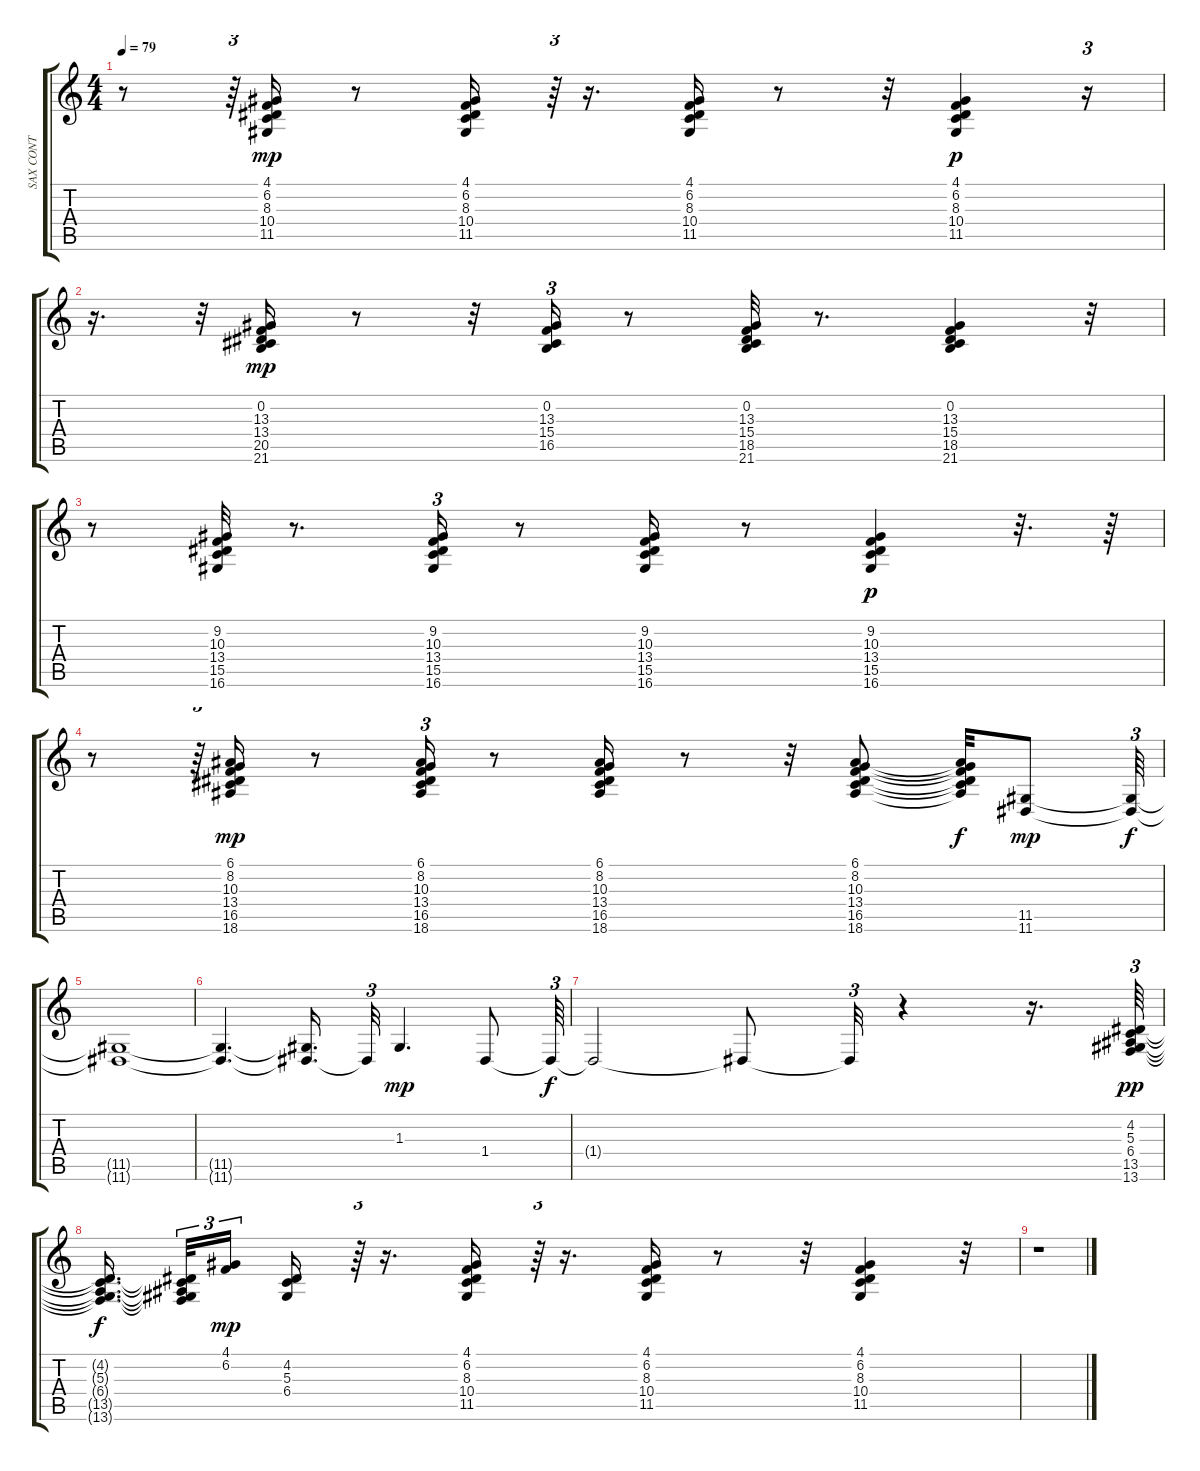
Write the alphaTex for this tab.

\track ("SAX CONT" "SAX CONT") {instrument trombone}
\staff {score tabs}
\tuning (E4 B3 G3 D3 A2 E2) {hide}
\ts (4 4)
\tempo 79
\clef g2
\ks c
r.8{dy mp} r.64{tu (3 2)} (4.1 6.2 8.3 10.4 11.5).16 r.8 (4.1 6.2 8.3 10.4 11.5).16 r.64{tu (3 2)} r.16{d} (4.1 6.2 8.3 10.4 11.5).16 r.8 r.32 (4.1 6.2 8.3 10.4 11.5).4{dy p} r.16{tu (3 2)} |
r.16{d} r.32{tu (3 2)} (0.2 13.3 13.4 20.5 21.6).16{dy mp} r.8 r.32 (0.2 13.3 15.4 16.5).16{tu (3 2)} r.8 (0.2 13.3 15.4 18.5 21.6).32 r.8{d} (0.2 13.3 15.4 18.5 21.6).4 r.32 |
r.8 (9.2 10.3 13.4 15.5 16.6).32 r.8{d} (9.2 10.3 13.4 15.5 16.6).16{tu (3 2)} r.8 (9.2 10.3 13.4 15.5 16.6).16 r.8 (9.2 10.3 13.4 15.5 16.6).4{dy p} r.32{d} r.64 |
r.8 r.64{tu (3 2)} (6.1 8.2 10.3 13.4 16.5 18.6).16{dy mp} r.8 (6.1 8.2 10.3 13.4 16.5 18.6).16{tu (3 2)} r.8 (6.1 8.2 10.3 13.4 16.5 18.6).16 r.8 r.32 (6.1 8.2 10.3 13.4 16.5 18.6).8 (6.1{t} 8.2{t} 10.3{t} 13.4{t} 16.5{t} 18.6{t}).32{dy f} (11.5 11.6).8{dy mp} (11.5{t} 11.6{t}).64{tu (3 2) dy f} |
(11.5{t} 11.6{t}).1 |
(11.5{t} 11.6{t}).4{d} (11.5{t} 11.6{t}).16{d} 11.6{t}.32{tu (3 2)} 1.3.4{d dy mp} 1.4.8 1.4{t}.64{tu (3 2) dy f} |
1.4{t}.2 1.4{t}.8 1.4{t}.32{tu (3 2)} r.4 r.16{d} (4.2 5.3 6.4 13.5 13.6).64{tu (3 2) dy pp} |
(4.2{t} 5.3{t} 6.4{t} 13.5{t} 13.6{t}).16{d dy f} (4.2{t} 5.3{t} 6.4{t} 13.5{t} 13.6{t}).32{tu (3 2)} (4.1 6.2).16{tu (3 2) dy mp} (4.2 5.3 6.4).16 r.64{tu (3 2)} r.16{d} (4.1 6.2 8.3 10.4 11.5).16 r.64{tu (3 2)} r.16{d} (4.1 6.2 8.3 10.4 11.5).16 r.8 r.32 (4.1 6.2 8.3 10.4 11.5).4 r.32 |
r.1
